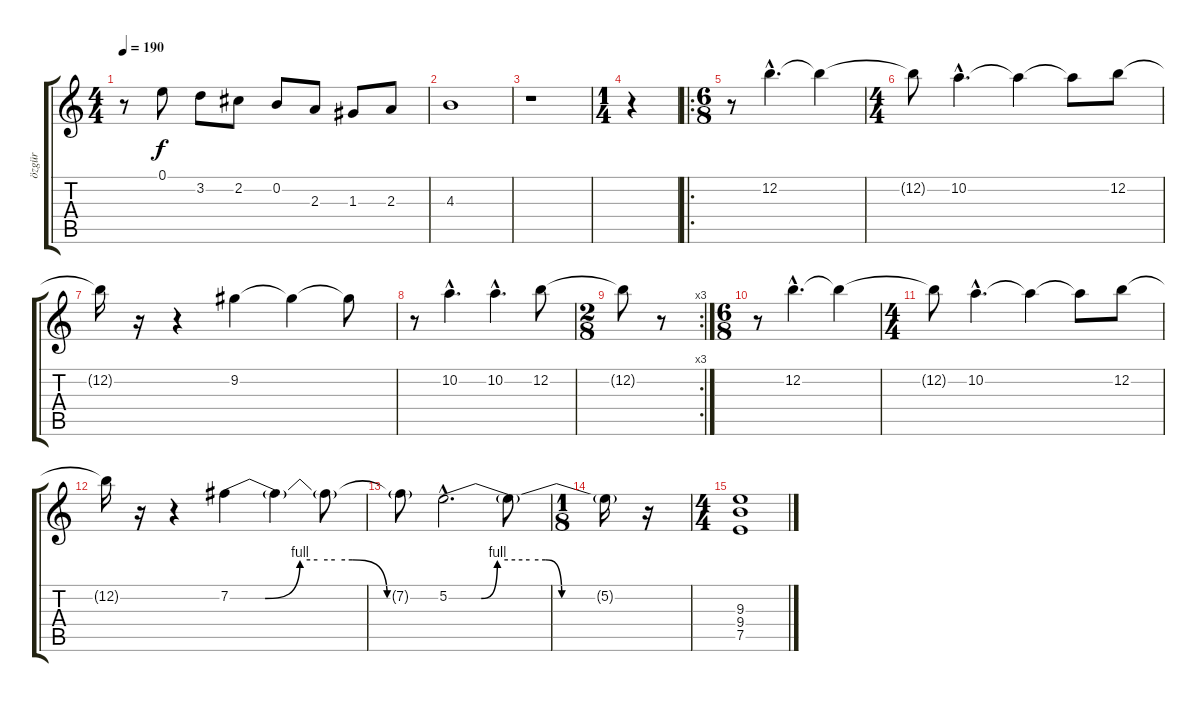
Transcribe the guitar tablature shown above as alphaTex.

\track ("özgür" "özgür") {instrument overdrivenguitar}
\staff {score tabs}
\tuning (E4 B3 G3 D3 A2 E2) {hide}
\ts (4 4)
\tempo 190
\clef g2
\ks c
r.8{dy f} 0.1.8 3.2.8 2.2.8 0.2.8 2.3.8 1.3.8 2.3.8 |
4.3.1 |
r.1 |
\ts (1 4)
r.4 |
\ro
\ts (6 8)
r.8 12.2{hac}.4{d} 12.2{t}.4 |
\ts (4 4)
12.2{t}.8 10.2{hac}.4{d} 10.2{t}.4 10.2{t}.8 12.2.8 |
12.2{t}.16 r.16 r.4 9.2.4 9.2{t}.4 9.2{t}.8 |
r.8 10.2{hac}.4{d} 10.2{hac}.4{d} 12.2.8 |
\rc 3
\ts (2 8)
12.2{t}.8 r.8 |
\ts (6 8)
r.8 12.2{hac}.4{d} 12.2{t}.4 |
\ts (4 4)
12.2{t}.8 10.2{hac}.4{d} 10.2{t}.4 10.2{t}.8 12.2.8 |
12.2{t}.16 r.16 r.4 7.2{be (custom 0 0 10 0 20 4 25 4 30 4 35 4 45 0 60 0)}.4 7.2{t}.4 7.2{t}.8 |
7.2{t}.8 5.2{be (custom 0 0 10 0 15 4 25 4 30 4 35 0 40 0 50 0 60 0) hac}.2{d} 5.2{t}.8 |
\ts (1 8)
5.2{t}.16 r.16 |
\ts (4 4)
(9.3 9.4 7.5).1
